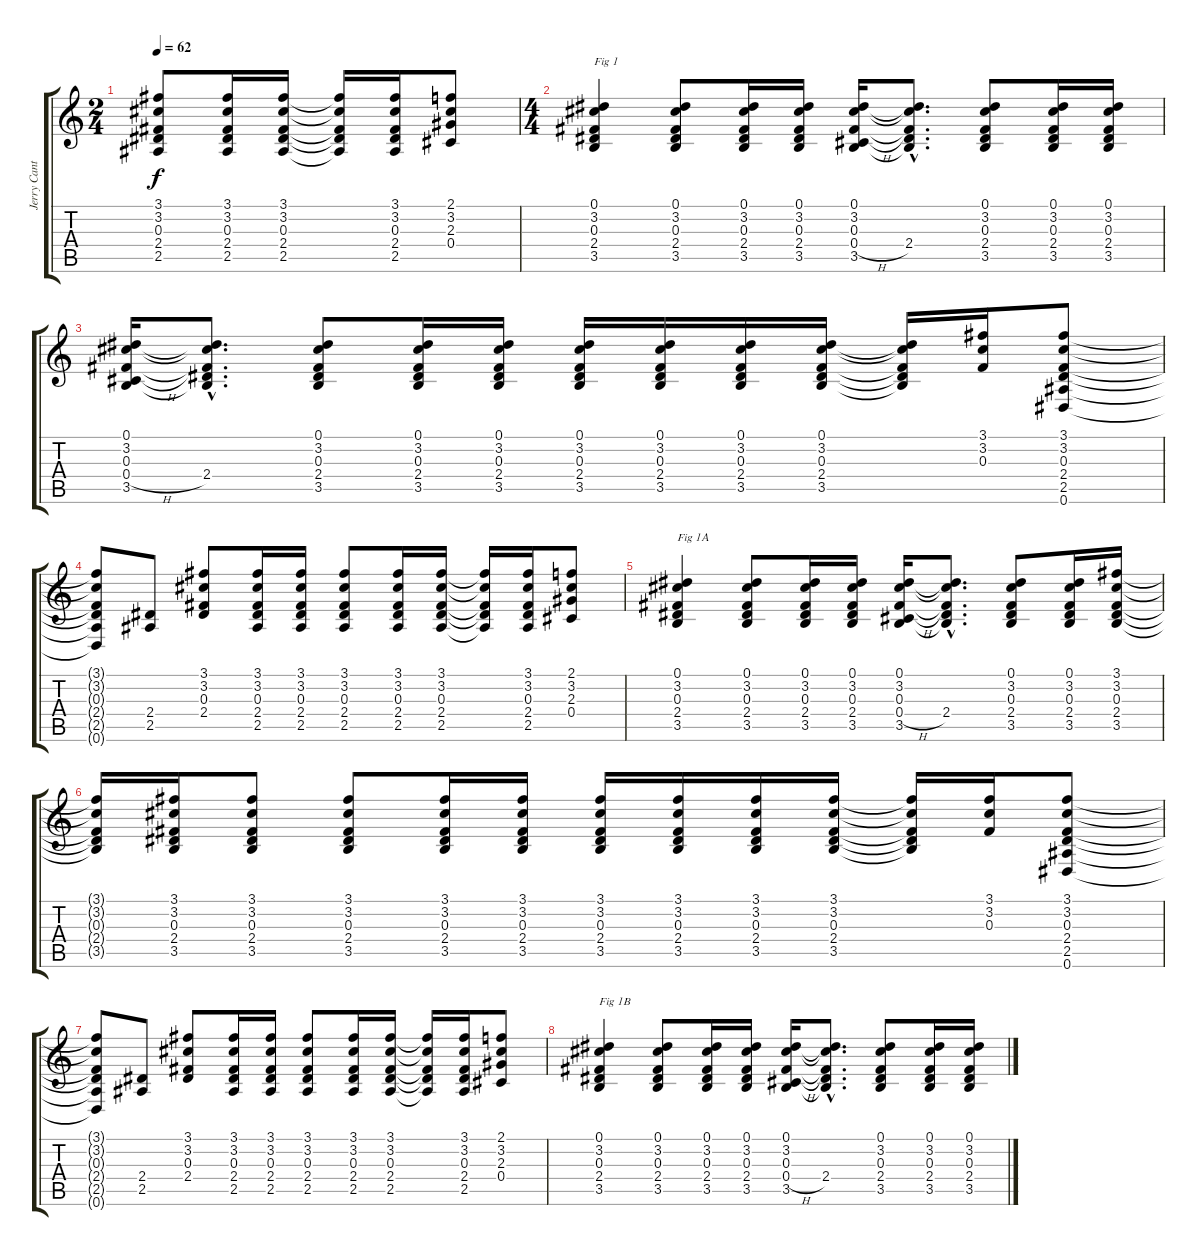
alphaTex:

\track ("Jerry Cantrell - Guitar 1" "Jerry Cant") {instrument acousticguitarnylon}
\staff {score tabs}
\tuning (Eb4 Bb3 Gb3 Db3 Ab2 Eb2) {hide}
\ts (2 4)
\tempo 62
\clef g2
\ks c
(3.1 3.2 0.3 2.4 2.5).8{dy f instrument acousticguitarnylon} (3.1 3.2 0.3 2.4 2.5).16 (3.1 3.2 0.3 2.4 2.5).16 (3.1{t} 3.2{t} 0.3{t} 2.4{t} 2.5{t}).16 (3.1 3.2 0.3 2.4 2.5).16 (2.1 3.2 2.3 0.4).8 |
\ts (4 4)
(0.1 3.2 0.3 2.4 3.5).4{txt "Fig 1"} (0.1 3.2 0.3 2.4 3.5).8 (0.1 3.2 0.3 2.4 3.5).16 (0.1 3.2 0.3 2.4 3.5).16 (0.1 3.2 0.3 0.4{h} 3.5).16 (0.1{hac t} 3.2{hac t} 0.3{hac t} 2.4{hac} 3.5{hac t}).8{d} (0.1 3.2 0.3 2.4 3.5).8 (0.1 3.2 0.3 2.4 3.5).16 (0.1 3.2 0.3 2.4 3.5).16 |
(0.1 3.2 0.3 0.4{h} 3.5).16 (0.1{hac t} 3.2{hac t} 0.3{hac t} 2.4{hac} 3.5{hac t}).8{d} (0.1 3.2 0.3 2.4 3.5).8 (0.1 3.2 0.3 2.4 3.5).16 (0.1 3.2 0.3 2.4 3.5).16 (0.1 3.2 0.3 2.4 3.5).16 (0.1 3.2 0.3 2.4 3.5).16 (0.1 3.2 0.3 2.4 3.5).16 (0.1 3.2 0.3 2.4 3.5).16 (0.1{t} 3.2{t} 0.3{t} 2.4{t} 3.5{t}).16 (3.1 3.2 0.3).16 (3.1 3.2 0.3 2.4 2.5 0.6).8 |
(3.1{t} 3.2{t} 0.3{t} 2.4{t} 2.5{t} 0.6{t}).8 (2.4 2.5).8 (3.1 3.2 0.3 2.4).8 (3.1 3.2 0.3 2.4 2.5).16 (3.1 3.2 0.3 2.4 2.5).16 (3.1 3.2 0.3 2.4 2.5).8 (3.1 3.2 0.3 2.4 2.5).16 (3.1 3.2 0.3 2.4 2.5).16 (3.1{t} 3.2{t} 0.3{t} 2.4{t} 2.5{t}).16 (3.1 3.2 0.3 2.4 2.5).16 (2.1 3.2 2.3 0.4).8 |
(0.1 3.2 0.3 2.4 3.5).4{txt "Fig 1A"} (0.1 3.2 0.3 2.4 3.5).8 (0.1 3.2 0.3 2.4 3.5).16 (0.1 3.2 0.3 2.4 3.5).16 (0.1 3.2 0.3 0.4{h} 3.5).16 (0.1{hac t} 3.2{hac t} 0.3{hac t} 2.4{hac} 3.5{hac t}).8{d} (0.1 3.2 0.3 2.4 3.5).8 (0.1 3.2 0.3 2.4 3.5).16 (3.1 3.2 0.3 2.4 3.5).16 |
(3.1{t} 3.2{t} 0.3{t} 2.4{t} 3.5{t}).16 (3.1 3.2 0.3 2.4 3.5).16 (3.1 3.2 0.3 2.4 3.5).8 (3.1 3.2 0.3 2.4 3.5).8 (3.1 3.2 0.3 2.4 3.5).16 (3.1 3.2 0.3 2.4 3.5).16 (3.1 3.2 0.3 2.4 3.5).16 (3.1 3.2 0.3 2.4 3.5).16 (3.1 3.2 0.3 2.4 3.5).16 (3.1 3.2 0.3 2.4 3.5).16 (3.1{t} 3.2{t} 0.3{t} 2.4{t} 3.5{t}).16 (3.1 3.2 0.3).16 (3.1 3.2 0.3 2.4 2.5 0.6).8 |
(3.1{t} 3.2{t} 0.3{t} 2.4{t} 2.5{t} 0.6{t}).8 (2.4 2.5).8 (3.1 3.2 0.3 2.4).8 (3.1 3.2 0.3 2.4 2.5).16 (3.1 3.2 0.3 2.4 2.5).16 (3.1 3.2 0.3 2.4 2.5).8 (3.1 3.2 0.3 2.4 2.5).16 (3.1 3.2 0.3 2.4 2.5).16 (3.1{t} 3.2{t} 0.3{t} 2.4{t} 2.5{t}).16 (3.1 3.2 0.3 2.4 2.5).16 (2.1 3.2 2.3 0.4).8 |
(0.1 3.2 0.3 2.4 3.5).4{txt "Fig 1B"} (0.1 3.2 0.3 2.4 3.5).8 (0.1 3.2 0.3 2.4 3.5).16 (0.1 3.2 0.3 2.4 3.5).16 (0.1 3.2 0.3 0.4{h} 3.5).16 (0.1{hac t} 3.2{hac t} 0.3{hac t} 2.4{hac} 3.5{hac t}).8{d} (0.1 3.2 0.3 2.4 3.5).8 (0.1 3.2 0.3 2.4 3.5).16 (0.1 3.2 0.3 2.4 3.5).16
